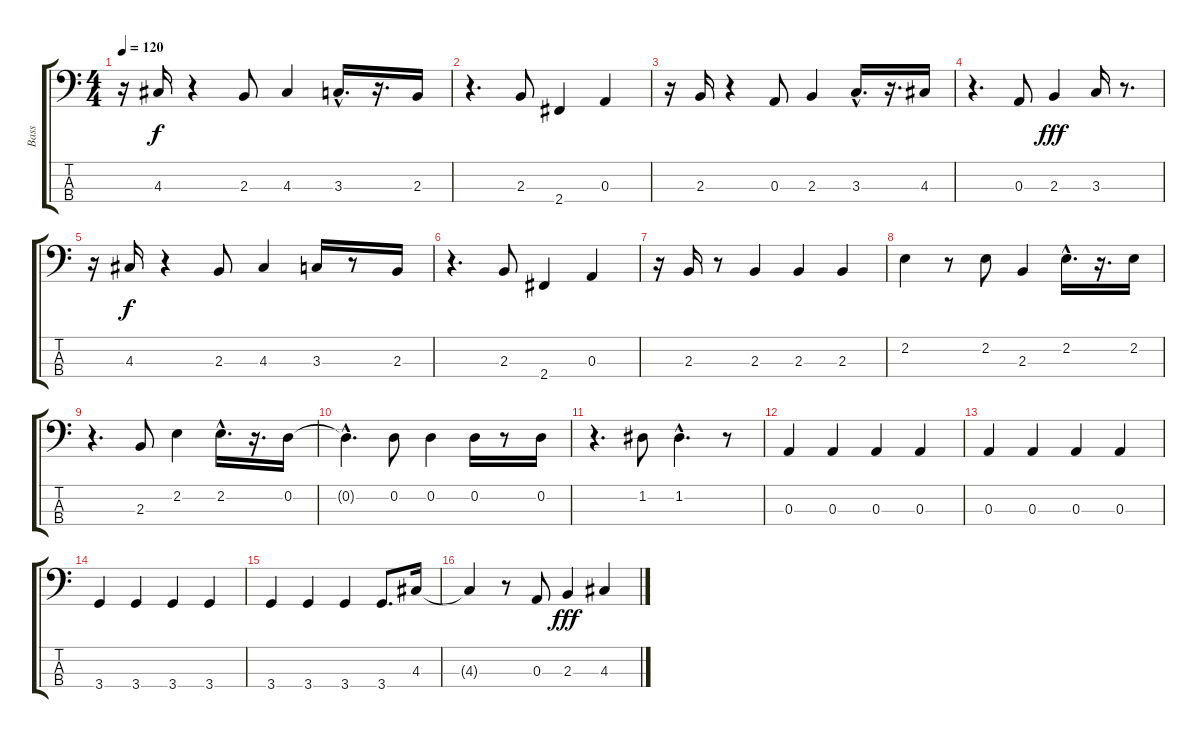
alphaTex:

\track ("Bass" "Bass") {instrument fretlessbass}
\staff {score tabs}
\tuning (G2 D2 A1 E1) {hide}
\ts (4 4)
\tempo 120
\clef f4
\ks c
r.16{dy fff} 4.3.16{dy f} r.4 2.3.8 4.3.4 3.3{hac}.16{d} r.16{d} 2.3.16 |
r.4{d} 2.3.8 2.4.4 0.3.4 |
r.16 2.3.16 r.4 0.3.8 2.3.4 3.3{hac}.16{d} r.16{d} 4.3.16 |
r.4{d} 0.3.8 2.3.4{dy fff} 3.3.16 r.8{d} |
r.16 4.3.16{dy f} r.4 2.3.8 4.3.4 3.3.16 r.8 2.3.16 |
r.4{d} 2.3.8 2.4.4 0.3.4 |
r.16 2.3.16 r.8 2.3.4 2.3.4 2.3.4 |
2.2.4 r.8 2.2.8 2.3.4 2.2{hac}.16{d} r.16{d} 2.2.16 |
r.4{d} 2.3.8 2.2.4 2.2{hac}.16{d} r.16{d} 0.2.16 |
0.2{hac t}.4{d} 0.2.8 0.2.4 0.2.16 r.8 0.2.16 |
r.4{d} 1.2.8 1.2{hac}.4{d} r.8 |
0.3.4 0.3.4 0.3.4 0.3.4 |
0.3.4 0.3.4 0.3.4 0.3.4 |
3.4.4 3.4.4 3.4.4 3.4.4 |
3.4.4 3.4.4 3.4.4 3.4.8{d} 4.3.16 |
4.3{t}.4 r.8 0.3.8 2.3.4{dy fff} 4.3.4
